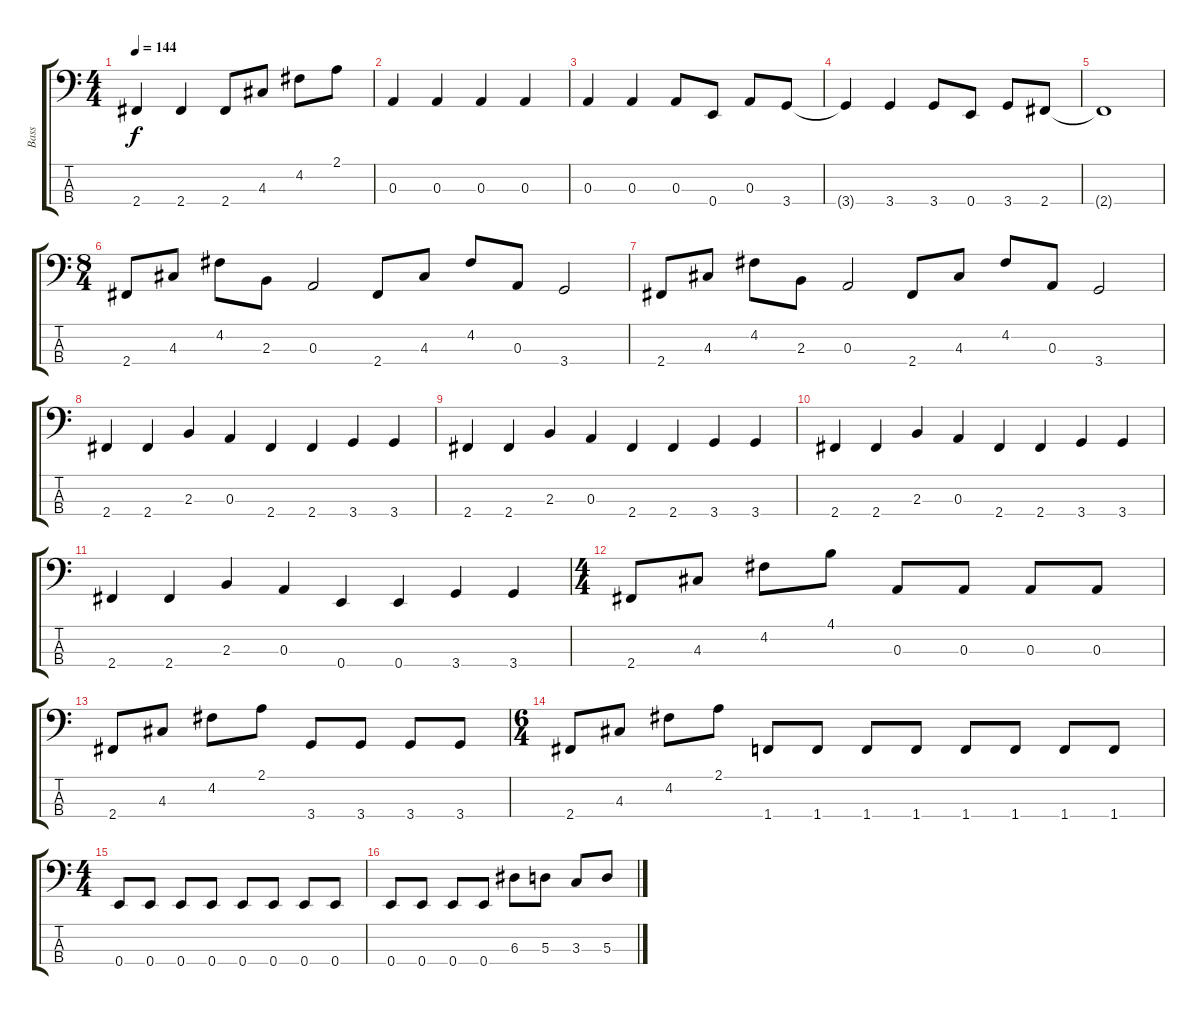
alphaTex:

\track ("Bass" "Bass") {instrument electricbassfinger}
\staff {score tabs}
\tuning (G2 D2 A1 E1) {hide}
\ts (4 4)
\tempo 144
\clef f4
\ks c
2.4{t}.4{dy f} 2.4.4 2.4.8 4.3.8 4.2.8 2.1.8 |
0.3.4 0.3.4 0.3.4 0.3.4 |
0.3.4 0.3.4 0.3.8 0.4.8 0.3.8 3.4.8 |
3.4{t}.4 3.4.4 3.4.8 0.4.8 3.4.8 2.4.8 |
2.4{t}.1 |
\ts (8 4)
2.4.8 4.3.8 4.2.8 2.3.8 0.3.2 2.4.8 4.3.8 4.2.8 0.3.8 3.4.2 |
2.4.8 4.3.8 4.2.8 2.3.8 0.3.2 2.4.8 4.3.8 4.2.8 0.3.8 3.4.2 |
2.4.4 2.4.4 2.3.4 0.3.4 2.4.4 2.4.4 3.4.4 3.4.4 |
2.4.4 2.4.4 2.3.4 0.3.4 2.4.4 2.4.4 3.4.4 3.4.4 |
2.4.4 2.4.4 2.3.4 0.3.4 2.4.4 2.4.4 3.4.4 3.4.4 |
2.4.4 2.4.4 2.3.4 0.3.4 0.4.4 0.4.4 3.4.4 3.4.4 |
\ts (4 4)
2.4.8 4.3.8 4.2.8 4.1.8 0.3.8 0.3.8 0.3.8 0.3.8 |
2.4.8 4.3.8 4.2.8 2.1.8 3.4.8 3.4.8 3.4.8 3.4.8 |
\ts (6 4)
2.4.8 4.3.8 4.2.8 2.1.8 1.4.8 1.4.8 1.4.8 1.4.8 1.4.8 1.4.8 1.4.8 1.4.8 |
\ts (4 4)
0.4.8 0.4.8 0.4.8 0.4.8 0.4.8 0.4.8 0.4.8 0.4.8 |
0.4.8 0.4.8 0.4.8 0.4.8 6.3.8 5.3.8 3.3.8 5.3.8
